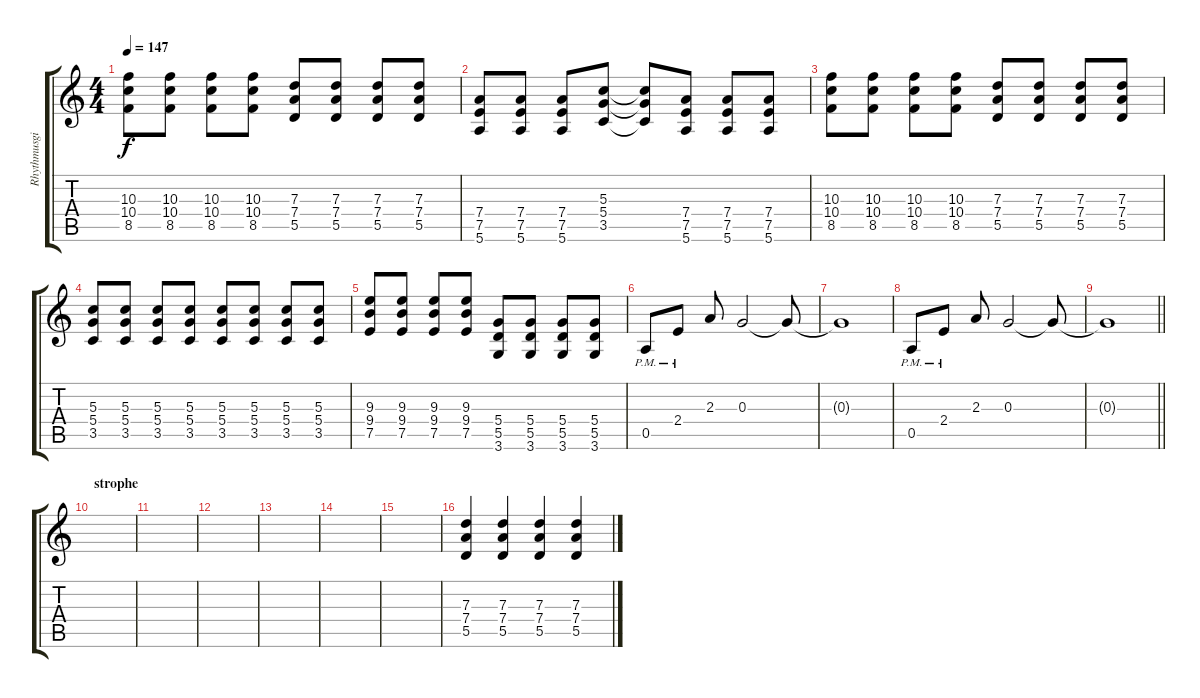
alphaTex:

\track ("Rhythmusgitarre Overdub" "Rhythmusgi") {instrument distortionguitar}
\staff {score tabs}
\tuning (E4 B3 G3 D3 A2 E2) {hide}
\ts (4 4)
\tempo 147
\clef g2
\ks c
(10.3 10.4 8.5).8{dy f} (10.3 10.4 8.5).8 (10.3 10.4 8.5).8 (10.3 10.4 8.5).8 (7.3 7.4 5.5).8 (7.3 7.4 5.5).8 (7.3 7.4 5.5).8 (7.3 7.4 5.5).8 |
(7.4 7.5 5.6).8 (7.4 7.5 5.6).8 (7.4 7.5 5.6).8 (5.3 5.4 3.5).8 (5.3{t} 5.4{t} 3.5{t}).8 (7.4 7.5 5.6).8 (7.4 7.5 5.6).8 (7.4 7.5 5.6).8 |
(10.3 10.4 8.5).8 (10.3 10.4 8.5).8 (10.3 10.4 8.5).8 (10.3 10.4 8.5).8 (7.3 7.4 5.5).8 (7.3 7.4 5.5).8 (7.3 7.4 5.5).8 (7.3 7.4 5.5).8 |
(5.3 5.4 3.5).8 (5.3 5.4 3.5).8 (5.3 5.4 3.5).8 (5.3 5.4 3.5).8 (5.3 5.4 3.5).8 (5.3 5.4 3.5).8 (5.3 5.4 3.5).8 (5.3 5.4 3.5).8 |
(9.3 9.4 7.5).8 (9.3 9.4 7.5).8 (9.3 9.4 7.5).8 (9.3 9.4 7.5).8 (5.4 5.5 3.6).8 (5.4 5.5 3.6).8 (5.4 5.5 3.6).8 (5.4 5.5 3.6).8 |
0.5{pm}.8 2.4{pm}.8 2.3.8 0.3.2 0.3{t}.8 |
0.3{t}.1 |
0.5{pm}.8 2.4{pm}.8 2.3.8 0.3.2 0.3{t}.8 |
\barLineRight lightlight
0.3{t}.1 |
\section ("" "strophe")
|
|
|
|
|
|
(7.3 7.4 5.5).4 (7.3 7.4 5.5).4 (7.3 7.4 5.5).4 (7.3 7.4 5.5).4
